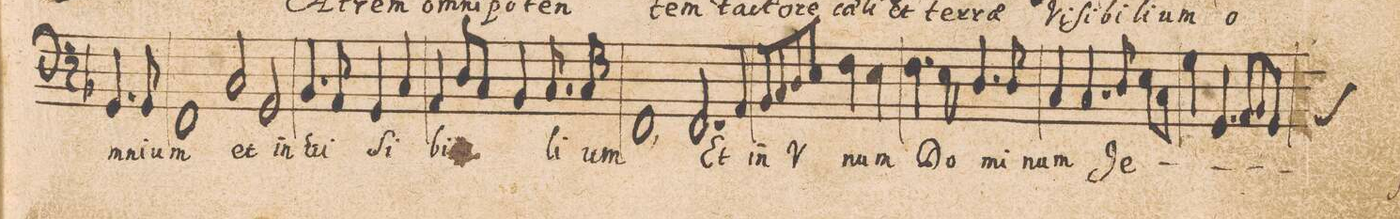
**kern	**text
*I"BASSVS.	*
*clefF4	*
*k[b-]	*
*met(C|)	*
*M2/2	*
4.GG/	.
8GG/	-mni-
=12-	=12-
1FF/	-um
=13-	=13-
2C/	et
2GG/	in-
=14-	=14-
4.BB-/	-ui-
8AA/	.
4GG/	-ſi-
4C/	.
=15-	=15-
4AA/	-bi-
8D/L	.
8C/J	.
4BB-/	.
8.C/	.
16C/	-li-
=16-	=16-
1FF/,<	-um
=17-	=17-
2.FF/	Et
4AA/	in
=18-	=18-
8BB-/L	V-
8C/	.
8D/	.
8E/J	.
4F\	.
4E\	-num
=19-	=19-
4.F\	Do-
8E\	.
4.D/	.
8D/	-mi-
=20-	=20-
4C/	-num
4.C/	.
8D/	Je-
8E\L	.
8C\J	.
=21-	=21-
4G\	.
4.GG/	.
8AA/L	.
8BB-/	.
*custos:AA	*
8GG/J	.
=22-	=22-
*-	*-
